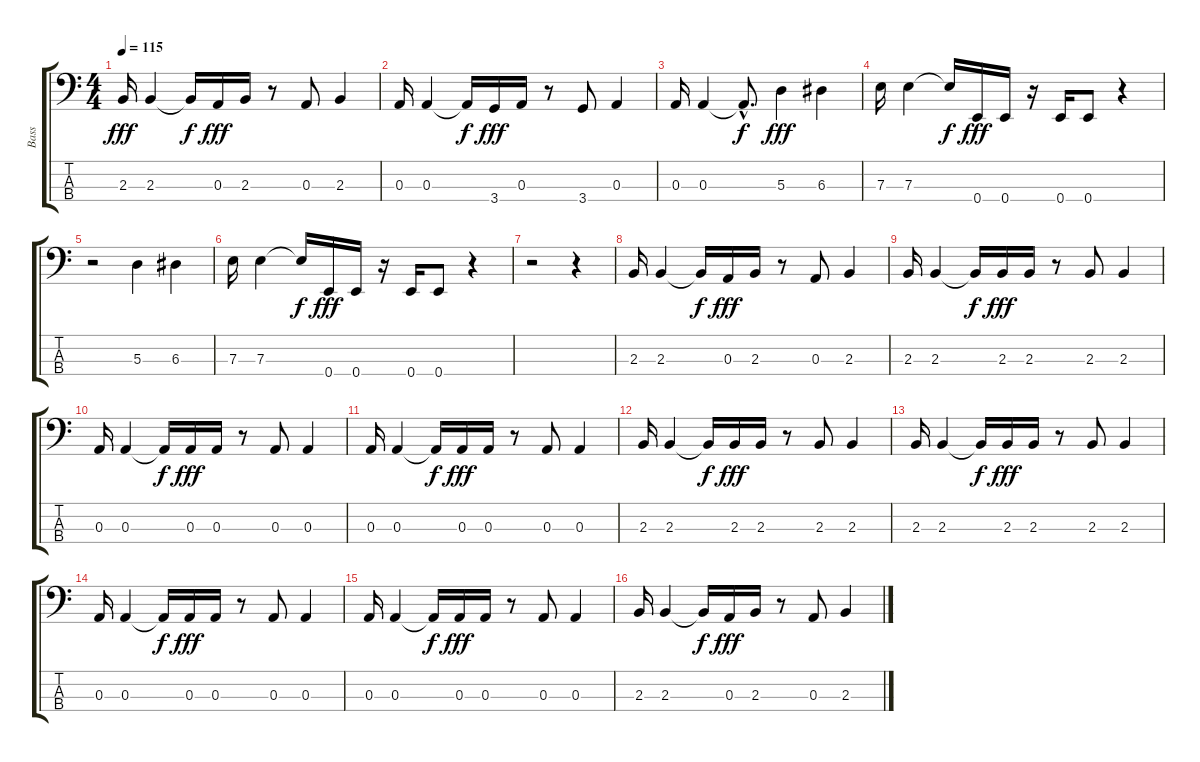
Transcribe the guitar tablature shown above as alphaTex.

\track ("Bass" "Bass") {instrument synthbass1}
\staff {score tabs}
\tuning (G2 D2 A1 E1) {hide}
\ts (4 4)
\tempo 115
\clef f4
\ks c
2.3.16{dy fff} 2.3.4 2.3{t}.16{dy f} 0.3.16{dy fff} 2.3.16 r.8 0.3.8 2.3.4 |
0.3.16 0.3.4 0.3{t}.16{dy f} 3.4.16{dy fff} 0.3.16 r.8 3.4.8 0.3.4 |
0.3.16 0.3.4 0.3{hac t}.8{d dy f} 5.3.4{dy fff} 6.3.4 |
7.3.16 7.3.4 7.3{t}.16{dy f} 0.4.16{dy fff} 0.4.16 r.16 0.4.16 0.4.8 r.4 |
r.2 5.3.4 6.3.4 |
7.3.16 7.3.4 7.3{t}.16{dy f} 0.4.16{dy fff} 0.4.16 r.16 0.4.16 0.4.8 r.4 |
r.2 r.4 |
2.3.16 2.3.4 2.3{t}.16{dy f} 0.3.16{dy fff} 2.3.16 r.8 0.3.8 2.3.4 |
2.3.16 2.3.4 2.3{t}.16{dy f} 2.3.16{dy fff} 2.3.16 r.8 2.3.8 2.3.4 |
0.3.16 0.3.4 0.3{t}.16{dy f} 0.3.16{dy fff} 0.3.16 r.8 0.3.8 0.3.4 |
0.3.16 0.3.4 0.3{t}.16{dy f} 0.3.16{dy fff} 0.3.16 r.8 0.3.8 0.3.4 |
2.3.16 2.3.4 2.3{t}.16{dy f} 2.3.16{dy fff} 2.3.16 r.8 2.3.8 2.3.4 |
2.3.16 2.3.4 2.3{t}.16{dy f} 2.3.16{dy fff} 2.3.16 r.8 2.3.8 2.3.4 |
0.3.16 0.3.4 0.3{t}.16{dy f} 0.3.16{dy fff} 0.3.16 r.8 0.3.8 0.3.4 |
0.3.16 0.3.4 0.3{t}.16{dy f} 0.3.16{dy fff} 0.3.16 r.8 0.3.8 0.3.4 |
2.3.16 2.3.4 2.3{t}.16{dy f} 0.3.16{dy fff} 2.3.16 r.8 0.3.8 2.3.4
